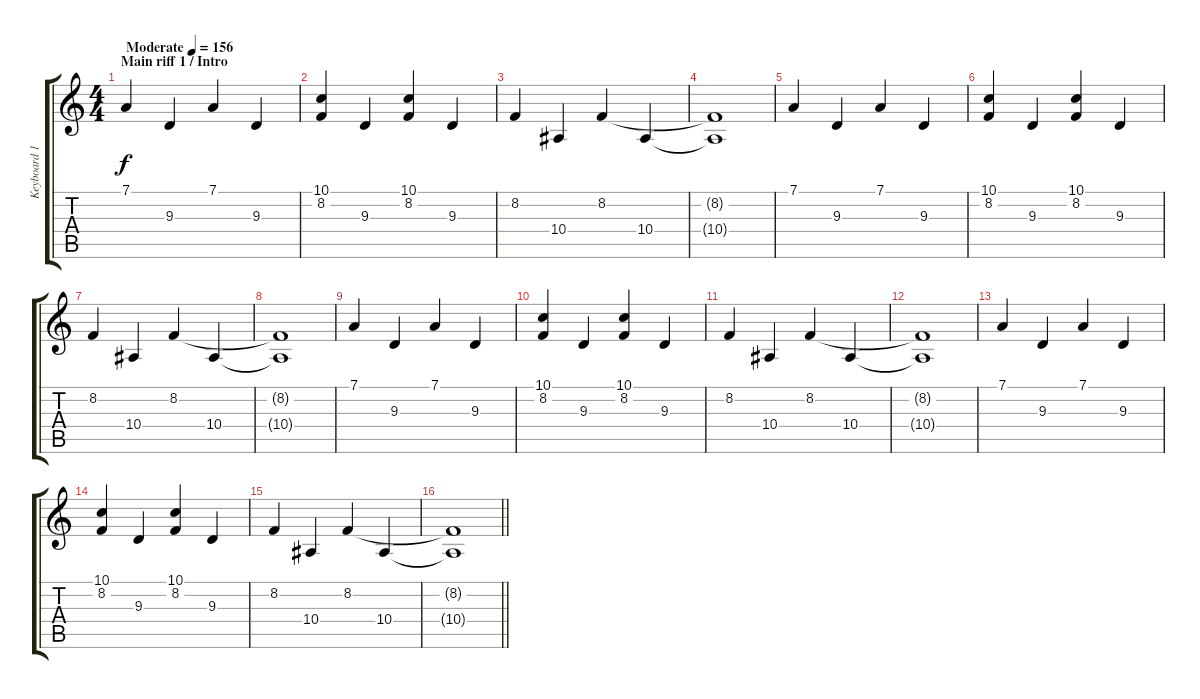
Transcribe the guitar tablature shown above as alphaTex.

\track ("Keyboard 1/Tuomas" "Keyboard 1") {instrument musicbox}
\staff {score tabs}
\tuning (D4 A3 F3 C3 G2 D2) {hide}
\ts (4 4)
\section ("" "Main riff 1 / Intro")
\tempo (156 "Moderate")
\clef g2
\ks c
7.1.4{dy f instrument musicbox} 9.3.4 7.1.4 9.3.4 |
(10.1 8.2).4 9.3.4 (10.1 8.2).4 9.3.4 |
8.2.4 10.4.4 8.2.4 10.4.4 |
(8.2{t} 10.4{t}).1 |
7.1.4 9.3.4 7.1.4 9.3.4 |
(10.1 8.2).4 9.3.4 (10.1 8.2).4 9.3.4 |
8.2.4 10.4.4 8.2.4 10.4.4 |
(8.2{t} 10.4{t}).1 |
7.1.4 9.3.4 7.1.4 9.3.4 |
(10.1 8.2).4 9.3.4 (10.1 8.2).4 9.3.4 |
8.2.4 10.4.4 8.2.4 10.4.4 |
(8.2{t} 10.4{t}).1 |
7.1.4 9.3.4 7.1.4 9.3.4 |
(10.1 8.2).4 9.3.4 (10.1 8.2).4 9.3.4 |
8.2.4 10.4.4 8.2.4 10.4.4 |
\barLineRight lightlight
(8.2{t} 10.4{t}).1
